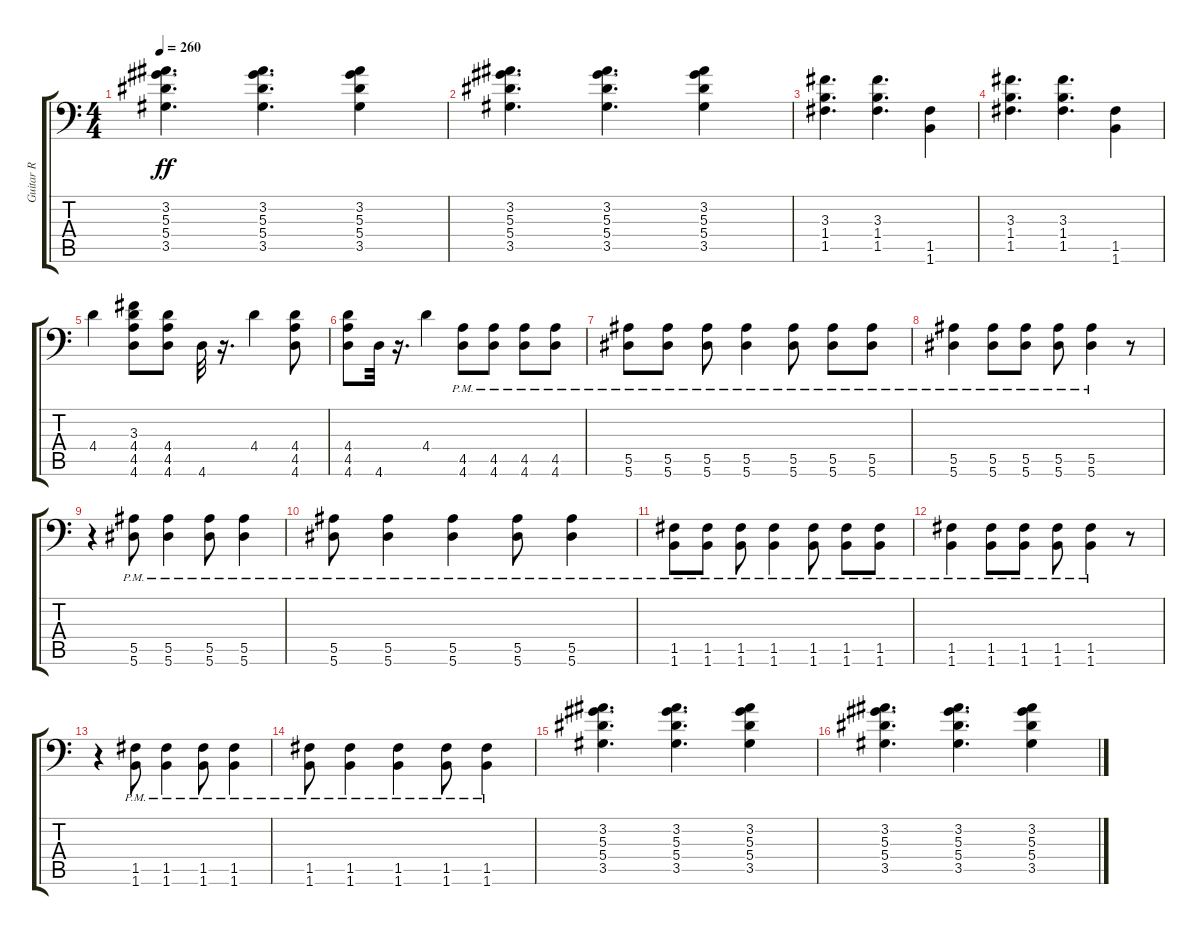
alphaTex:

\track ("Guitar R" "Guitar R") {instrument distortionguitar}
\staff {score tabs}
\tuning (C4 G3 Eb3 Bb2 F2 Bb1) {hide}
\ts (4 4)
\tempo 260
\clef f4
\ks c
(3.2 5.3 5.4 3.5).4{d dy ff} (3.2 5.3 5.4 3.5).4{d} (3.2 5.3 5.4 3.5).4 |
(3.2 5.3 5.4 3.5).4{d} (3.2 5.3 5.4 3.5).4{d} (3.2 5.3 5.4 3.5).4 |
(3.3 1.4 1.5).4{d} (3.3 1.4 1.5).4{d} (1.5 1.6).4 |
(3.3 1.4 1.5).4{d} (3.3 1.4 1.5).4{d} (1.5 1.6).4 |
4.4.4 (3.3 4.4 4.5 4.6).8 (4.4 4.5 4.6).8 4.6.32 r.16{d} 4.4.4 (4.4 4.5 4.6).8 |
(4.4 4.5 4.6).8 4.6.32 r.16{d} 4.4.4 (4.5{pm} 4.6{pm}).8 (4.5{pm} 4.6{pm}).8 (4.5{pm} 4.6{pm}).8 (4.5{pm} 4.6{pm}).8 |
(5.5{pm} 5.6{pm}).8 (5.5{pm} 5.6{pm}).8 (5.5{pm} 5.6{pm}).8 (5.5{pm} 5.6{pm}).4 (5.5{pm} 5.6{pm}).8 (5.5{pm} 5.6{pm}).8 (5.5{pm} 5.6{pm}).8 |
(5.5{pm} 5.6{pm}).4 (5.5{pm} 5.6{pm}).8 (5.5{pm} 5.6{pm}).8 (5.5{pm} 5.6{pm}).8 (5.5{pm} 5.6{pm}).4 r.8 |
r.4 (5.5{pm} 5.6{pm}).8 (5.5{pm} 5.6{pm}).4 (5.5{pm} 5.6{pm}).8 (5.5{pm} 5.6{pm}).4 |
(5.5{pm} 5.6{pm}).8 (5.5{pm} 5.6{pm}).4 (5.5{pm} 5.6{pm}).4 (5.5{pm} 5.6{pm}).8 (5.5{pm} 5.6{pm}).4 |
(1.5{pm} 1.6{pm}).8 (1.5{pm} 1.6{pm}).8 (1.5{pm} 1.6{pm}).8 (1.5{pm} 1.6{pm}).4 (1.5{pm} 1.6{pm}).8 (1.5{pm} 1.6{pm}).8 (1.5{pm} 1.6{pm}).8 |
(1.5{pm} 1.6{pm}).4 (1.5{pm} 1.6{pm}).8 (1.5{pm} 1.6{pm}).8 (1.5{pm} 1.6{pm}).8 (1.5{pm} 1.6{pm}).4 r.8 |
r.4 (1.5{pm} 1.6{pm}).8 (1.5{pm} 1.6{pm}).4 (1.5{pm} 1.6{pm}).8 (1.5{pm} 1.6{pm}).4 |
(1.5{pm} 1.6{pm}).8 (1.5{pm} 1.6{pm}).4 (1.5{pm} 1.6{pm}).4 (1.5{pm} 1.6{pm}).8 (1.5{pm} 1.6{pm}).4 |
(3.2 5.3 5.4 3.5).4{d} (3.2 5.3 5.4 3.5).4{d} (3.2 5.3 5.4 3.5).4 |
(3.2 5.3 5.4 3.5).4{d} (3.2 5.3 5.4 3.5).4{d} (3.2 5.3 5.4 3.5).4
